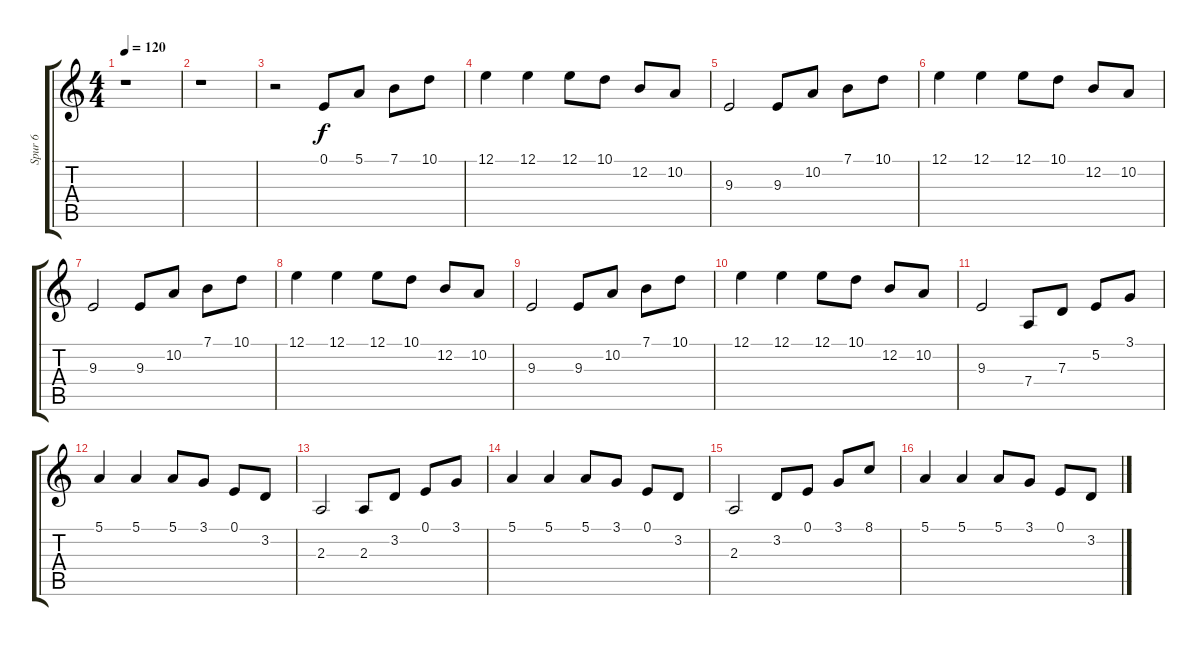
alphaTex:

\track ("Spur 6" "Spur 6") {instrument pad1newage}
\staff {score tabs}
\tuning (E4 B3 G3 D3 A2 E2) {hide}
\ts (4 4)
\tempo 120
\clef g2
\ks c
r.1{dy f} |
r.1 |
r.2 0.1.8 5.1.8 7.1.8 10.1.8 |
12.1.4 12.1.4 12.1.8 10.1.8 12.2.8 10.2.8 |
9.3.2 9.3.8 10.2.8 7.1.8 10.1.8 |
12.1.4 12.1.4 12.1.8 10.1.8 12.2.8 10.2.8 |
9.3.2 9.3.8 10.2.8 7.1.8 10.1.8 |
12.1.4 12.1.4 12.1.8 10.1.8 12.2.8 10.2.8 |
9.3.2 9.3.8 10.2.8 7.1.8 10.1.8 |
12.1.4 12.1.4 12.1.8 10.1.8 12.2.8 10.2.8 |
9.3.2 7.4.8 7.3.8 5.2.8 3.1.8 |
5.1.4 5.1.4 5.1.8 3.1.8 0.1.8 3.2.8 |
2.3.2 2.3.8 3.2.8 0.1.8 3.1.8 |
5.1.4 5.1.4 5.1.8 3.1.8 0.1.8 3.2.8 |
2.3.2 3.2.8 0.1.8 3.1.8 8.1.8 |
5.1.4 5.1.4 5.1.8 3.1.8 0.1.8 3.2.8
